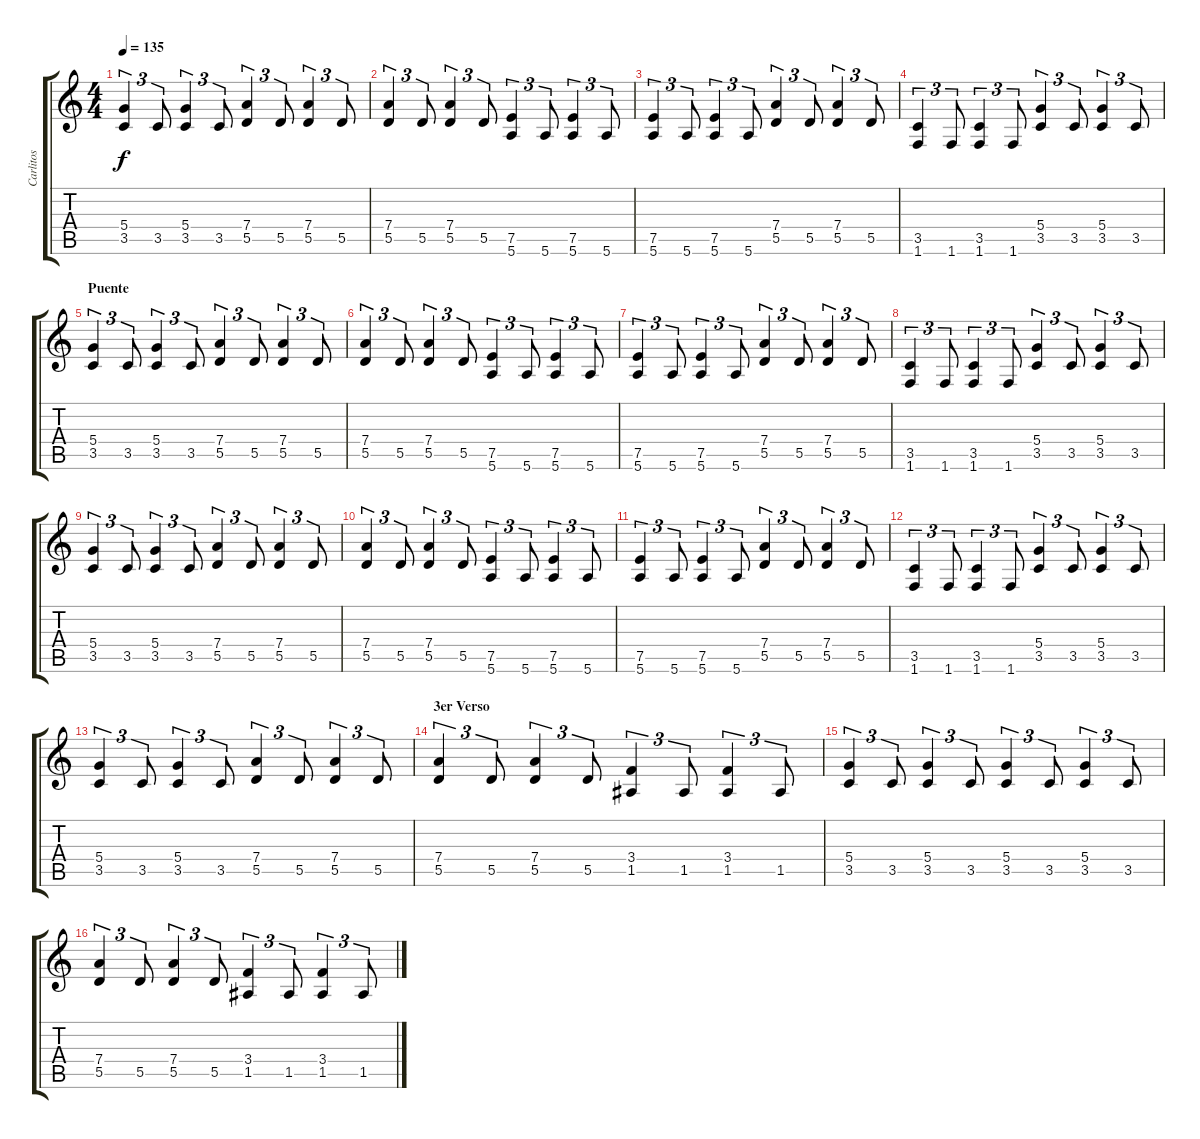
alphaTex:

\track ("Carlitos" "Carlitos") {instrument overdrivenguitar}
\staff {score tabs}
\tuning (E4 B3 G3 D3 A2 E2) {hide}
\ts (4 4)
\tempo 135
\clef g2
\ks c
(5.4 3.5).4{tu (3 2) dy f} 3.5.8{tu (3 2)} (5.4 3.5).4{tu (3 2)} 3.5.8{tu (3 2)} (7.4 5.5).4{tu (3 2)} 5.5.8{tu (3 2)} (7.4 5.5).4{tu (3 2)} 5.5.8{tu (3 2)} |
(7.4 5.5).4{tu (3 2)} 5.5.8{tu (3 2)} (7.4 5.5).4{tu (3 2)} 5.5.8{tu (3 2)} (7.5 5.6).4{tu (3 2)} 5.6.8{tu (3 2)} (7.5 5.6).4{tu (3 2)} 5.6.8{tu (3 2)} |
(7.5 5.6).4{tu (3 2)} 5.6.8{tu (3 2)} (7.5 5.6).4{tu (3 2)} 5.6.8{tu (3 2)} (7.4 5.5).4{tu (3 2)} 5.5.8{tu (3 2)} (7.4 5.5).4{tu (3 2)} 5.5.8{tu (3 2)} |
(3.5 1.6).4{tu (3 2)} 1.6.8{tu (3 2)} (3.5 1.6).4{tu (3 2)} 1.6.8{tu (3 2)} (5.4 3.5).4{tu (3 2)} 3.5.8{tu (3 2)} (5.4 3.5).4{tu (3 2)} 3.5.8{tu (3 2)} |
\section ("" "Puente")
(5.4 3.5).4{tu (3 2)} 3.5.8{tu (3 2)} (5.4 3.5).4{tu (3 2)} 3.5.8{tu (3 2)} (7.4 5.5).4{tu (3 2)} 5.5.8{tu (3 2)} (7.4 5.5).4{tu (3 2)} 5.5.8{tu (3 2)} |
(7.4 5.5).4{tu (3 2)} 5.5.8{tu (3 2)} (7.4 5.5).4{tu (3 2)} 5.5.8{tu (3 2)} (7.5 5.6).4{tu (3 2)} 5.6.8{tu (3 2)} (7.5 5.6).4{tu (3 2)} 5.6.8{tu (3 2)} |
(7.5 5.6).4{tu (3 2)} 5.6.8{tu (3 2)} (7.5 5.6).4{tu (3 2)} 5.6.8{tu (3 2)} (7.4 5.5).4{tu (3 2)} 5.5.8{tu (3 2)} (7.4 5.5).4{tu (3 2)} 5.5.8{tu (3 2)} |
(3.5 1.6).4{tu (3 2)} 1.6.8{tu (3 2)} (3.5 1.6).4{tu (3 2)} 1.6.8{tu (3 2)} (5.4 3.5).4{tu (3 2)} 3.5.8{tu (3 2)} (5.4 3.5).4{tu (3 2)} 3.5.8{tu (3 2)} |
(5.4 3.5).4{tu (3 2)} 3.5.8{tu (3 2)} (5.4 3.5).4{tu (3 2)} 3.5.8{tu (3 2)} (7.4 5.5).4{tu (3 2)} 5.5.8{tu (3 2)} (7.4 5.5).4{tu (3 2)} 5.5.8{tu (3 2)} |
(7.4 5.5).4{tu (3 2)} 5.5.8{tu (3 2)} (7.4 5.5).4{tu (3 2)} 5.5.8{tu (3 2)} (7.5 5.6).4{tu (3 2)} 5.6.8{tu (3 2)} (7.5 5.6).4{tu (3 2)} 5.6.8{tu (3 2)} |
(7.5 5.6).4{tu (3 2)} 5.6.8{tu (3 2)} (7.5 5.6).4{tu (3 2)} 5.6.8{tu (3 2)} (7.4 5.5).4{tu (3 2)} 5.5.8{tu (3 2)} (7.4 5.5).4{tu (3 2)} 5.5.8{tu (3 2)} |
(3.5 1.6).4{tu (3 2)} 1.6.8{tu (3 2)} (3.5 1.6).4{tu (3 2)} 1.6.8{tu (3 2)} (5.4 3.5).4{tu (3 2)} 3.5.8{tu (3 2)} (5.4 3.5).4{tu (3 2)} 3.5.8{tu (3 2)} |
(5.4 3.5).4{tu (3 2)} 3.5.8{tu (3 2)} (5.4 3.5).4{tu (3 2)} 3.5.8{tu (3 2)} (7.4 5.5).4{tu (3 2)} 5.5.8{tu (3 2)} (7.4 5.5).4{tu (3 2)} 5.5.8{tu (3 2)} |
\section ("" "3er Verso")
(7.4 5.5).4{tu (3 2)} 5.5.8{tu (3 2)} (7.4 5.5).4{tu (3 2)} 5.5.8{tu (3 2)} (3.4 1.5).4{tu (3 2)} 1.5.8{tu (3 2)} (3.4 1.5).4{tu (3 2)} 1.5.8{tu (3 2)} |
(5.4 3.5).4{tu (3 2)} 3.5.8{tu (3 2)} (5.4 3.5).4{tu (3 2)} 3.5.8{tu (3 2)} (5.4 3.5).4{tu (3 2)} 3.5.8{tu (3 2)} (5.4 3.5).4{tu (3 2)} 3.5.8{tu (3 2)} |
(7.4 5.5).4{tu (3 2)} 5.5.8{tu (3 2)} (7.4 5.5).4{tu (3 2)} 5.5.8{tu (3 2)} (3.4 1.5).4{tu (3 2)} 1.5.8{tu (3 2)} (3.4 1.5).4{tu (3 2)} 1.5.8{tu (3 2)}
